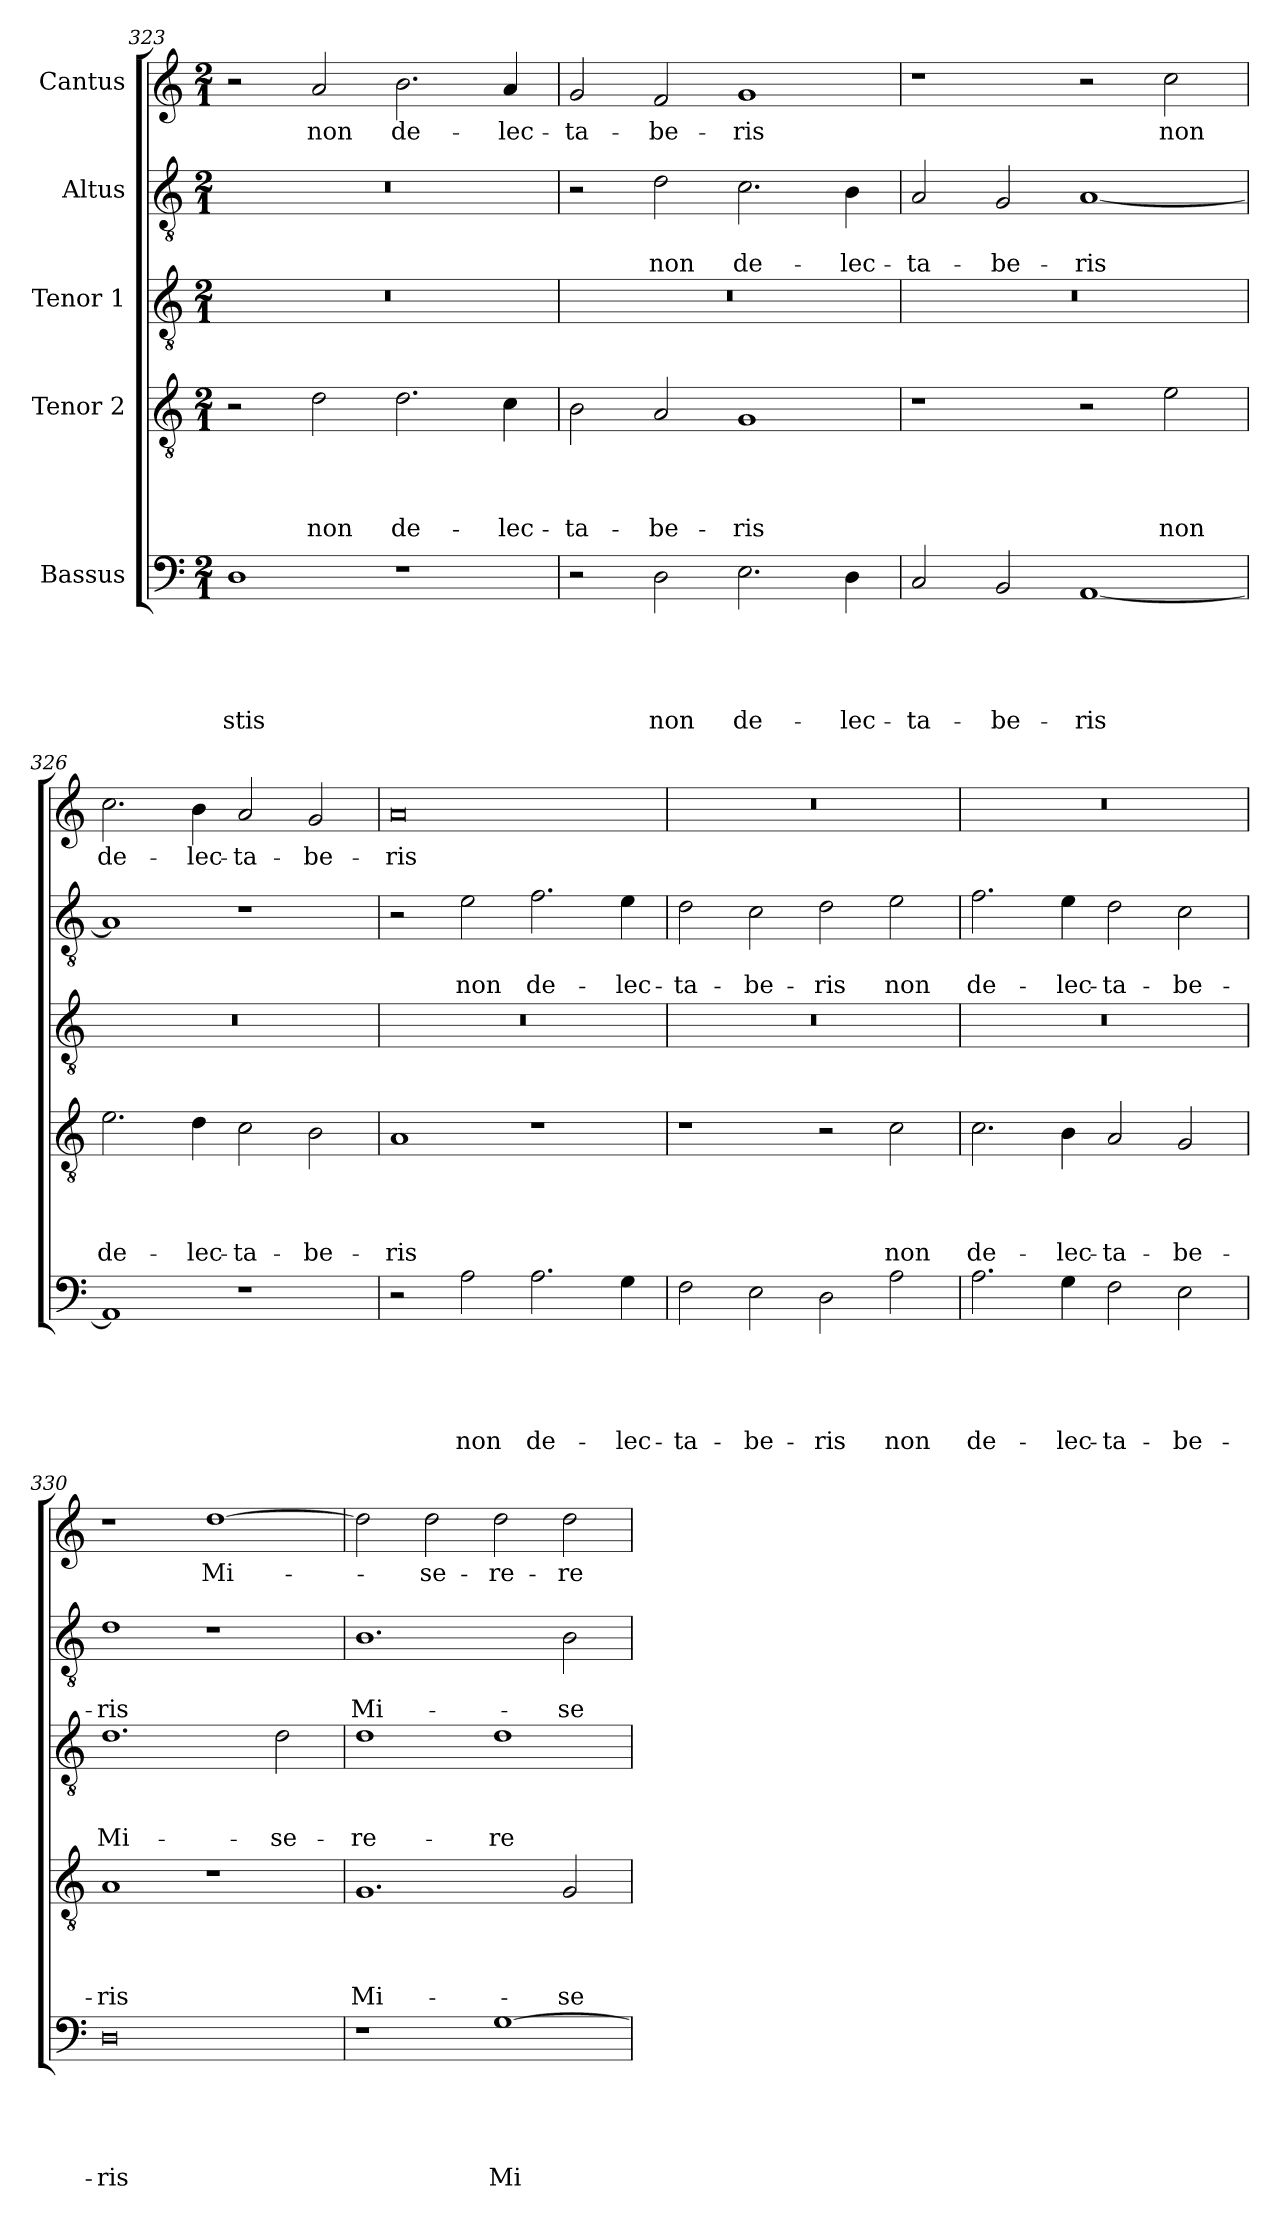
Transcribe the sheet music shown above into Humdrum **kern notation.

**kern	**text	**text	**text	**text	**text	**kern	**text	**text	**text	**text	**kern	**text	**text	**text	**kern	**text	**text	**kern	**text
*part5	*part5	*part5	*part5	*part5	*part5	*part4	*part4	*part4	*part4	*part4	*part3	*part3	*part3	*part3	*part2	*part2	*part2	*part1	*part1
*staff5	*staff5	*staff5	*staff5	*staff5	*staff5	*staff4	*staff4	*staff4	*staff4	*staff4	*staff3	*staff3	*staff3	*staff3	*staff2	*staff2	*staff2	*staff1	*staff1
*I"Bassus	*	*	*	*	*	*I"Tenor 2	*	*	*	*	*I"Tenor 1	*	*	*	*I"Altus	*	*	*I"Cantus	*
*clefF4	*	*	*	*	*	*clefGv2	*	*	*	*	*clefGv2	*	*	*	*clefGv2	*	*	*clefG2	*
*k[]	*	*	*	*	*	*k[]	*	*	*	*	*k[]	*	*	*	*k[]	*	*	*k[]	*
*C:	*	*	*	*	*	*C:	*	*	*	*	*C:	*	*	*	*C:	*	*	*C:	*
*M2/1	*	*	*	*	*	*M2/1	*	*	*	*	*M2/1	*	*	*	*M2/1	*	*	*M2/1	*
=323	=323	=323	=323	=323	=323	=323	=323	=323	=323	=323	=323	=323	=323	=323	=323	=323	=323	=323	=323
!	!	!	!	!	!LO:LY:b	!	!	!	!	!	!	!	!	!	!	!	!	!	!
1D	.	.	.	.	-stis	2r	.	.	.	.	0r	.	.	.	0r	.	.	2r	.
!	!	!	!	!	!	!	!	!	!	!LO:LY:b	!	!	!	!	!	!	!	!	!LO:LY:b
.	.	.	.	.	.	2d\	.	.	.	non	.	.	.	.	.	.	.	2a/	non
!	!	!	!	!	!	!	!	!	!	!LO:LY:b	!	!	!	!	!	!	!	!	!LO:LY:b
1r	.	.	.	.	.	2.d\	.	.	.	de-	.	.	.	.	.	.	.	2.b\	de-
!	!	!	!	!	!	!	!	!	!	!LO:LY:b	!	!	!	!	!	!	!	!	!LO:LY:b
.	.	.	.	.	.	4c\	.	.	.	-lec-	.	.	.	.	.	.	.	4a/	-lec-
=324	=324	=324	=324	=324	=324	=324	=324	=324	=324	=324	=324	=324	=324	=324	=324	=324	=324	=324	=324
!	!	!	!	!	!	!	!	!	!	!LO:LY:b	!	!	!	!	!	!	!	!	!LO:LY:b
2r	.	.	.	.	.	2B\	.	.	.	-ta-	0r	.	.	.	2r	.	.	2g/	-ta-
!	!	!	!	!	!LO:LY:b	!	!	!	!	!LO:LY:b	!	!	!	!	!	!	!LO:LY:b	!	!LO:LY:b
2D\	.	.	.	.	non	2A/	.	.	.	-be-	.	.	.	.	2d\	.	non	2f/	-be-
!	!	!	!	!	!LO:LY:b	!	!	!	!	!LO:LY:b	!	!	!	!	!	!	!LO:LY:b	!	!LO:LY:b
2.E\	.	.	.	.	de-	1G	.	.	.	-ris	.	.	.	.	2.c\	.	de-	1g	-ris
!	!	!	!	!	!LO:LY:b	!	!	!	!	!	!	!	!	!	!	!	!LO:LY:b	!	!
4D\	.	.	.	.	-lec-	.	.	.	.	.	.	.	.	.	4B\	.	-lec-	.	.
=325	=325	=325	=325	=325	=325	=325	=325	=325	=325	=325	=325	=325	=325	=325	=325	=325	=325	=325	=325
!	!	!	!	!	!LO:LY:b	!	!	!	!	!	!	!	!	!	!	!	!LO:LY:b	!	!
2C/	.	.	.	.	-ta-	1r	.	.	.	.	0r	.	.	.	2A/	.	-ta-	1r	.
!	!	!	!	!	!LO:LY:b	!	!	!	!	!	!	!	!	!	!	!	!LO:LY:b	!	!
2BB/	.	.	.	.	-be-	.	.	.	.	.	.	.	.	.	2G/	.	-be-	.	.
!	!	!	!	!	!LO:LY:b	!	!	!	!	!	!	!	!	!	!	!	!LO:LY:b	!	!
[1AA	.	.	.	.	-ris	2r	.	.	.	.	.	.	.	.	[1A	.	-ris	2r	.
!	!	!	!	!	!	!	!	!	!	!LO:LY:b	!	!	!	!	!	!	!	!	!LO:LY:b
.	.	.	.	.	.	2e\	.	.	.	non	.	.	.	.	.	.	.	2cc\	non
=326	=326	=326	=326	=326	=326	=326	=326	=326	=326	=326	=326	=326	=326	=326	=326	=326	=326	=326	=326
!	!	!	!	!	!	!	!	!	!	!LO:LY:b	!	!	!	!	!	!	!	!	!LO:LY:b
1AA]	.	.	.	.	.	2.e\	.	.	.	de-	0r	.	.	.	1A]	.	.	2.cc\	de-
!	!	!	!	!	!	!	!	!	!	!LO:LY:b	!	!	!	!	!	!	!	!	!LO:LY:b
.	.	.	.	.	.	4d\	.	.	.	-lec-	.	.	.	.	.	.	.	4b\	-lec-
!	!	!	!	!	!	!	!	!	!	!LO:LY:b	!	!	!	!	!	!	!	!	!LO:LY:b
1r	.	.	.	.	.	2c\	.	.	.	-ta-	.	.	.	.	1r	.	.	2a/	-ta-
!	!	!	!	!	!	!	!	!	!	!LO:LY:b	!	!	!	!	!	!	!	!	!LO:LY:b
.	.	.	.	.	.	2B\	.	.	.	-be-	.	.	.	.	.	.	.	2g/	-be-
=327	=327	=327	=327	=327	=327	=327	=327	=327	=327	=327	=327	=327	=327	=327	=327	=327	=327	=327	=327
!	!	!	!	!	!	!	!	!	!	!LO:LY:b	!	!	!	!	!	!	!	!	!LO:LY:b
2r	.	.	.	.	.	1A	.	.	.	-ris	0r	.	.	.	2r	.	.	0a	-ris
!	!	!	!	!	!LO:LY:b	!	!	!	!	!	!	!	!	!	!	!	!LO:LY:b	!	!
2A\	.	.	.	.	non	.	.	.	.	.	.	.	.	.	2e\	.	non	.	.
!	!	!	!	!	!LO:LY:b	!	!	!	!	!	!	!	!	!	!	!	!LO:LY:b	!	!
2.A\	.	.	.	.	de-	1r	.	.	.	.	.	.	.	.	2.f\	.	de-	.	.
!	!	!	!	!	!LO:LY:b	!	!	!	!	!	!	!	!	!	!	!	!LO:LY:b	!	!
4G\	.	.	.	.	-lec-	.	.	.	.	.	.	.	.	.	4e\	.	-lec-	.	.
!!LO:LB:g=z
=328	=328	=328	=328	=328	=328	=328	=328	=328	=328	=328	=328	=328	=328	=328	=328	=328	=328	=328	=328
!	!	!	!	!	!LO:LY:b	!	!	!	!	!	!	!	!	!	!	!	!LO:LY:b	!	!
2F\	.	.	.	.	-ta-	1r	.	.	.	.	0r	.	.	.	2d\	.	-ta-	0r	.
!	!	!	!	!	!LO:LY:b	!	!	!	!	!	!	!	!	!	!	!	!LO:LY:b	!	!
2E\	.	.	.	.	-be-	.	.	.	.	.	.	.	.	.	2c\	.	-be-	.	.
!	!	!	!	!	!LO:LY:b	!	!	!	!	!	!	!	!	!	!	!	!LO:LY:b	!	!
2D\	.	.	.	.	-ris	2r	.	.	.	.	.	.	.	.	2d\	.	-ris	.	.
!	!	!	!	!	!LO:LY:b	!	!	!	!	!LO:LY:b	!	!	!	!	!	!	!LO:LY:b	!	!
2A\	.	.	.	.	non	2c\	.	.	.	non	.	.	.	.	2e\	.	non	.	.
=329	=329	=329	=329	=329	=329	=329	=329	=329	=329	=329	=329	=329	=329	=329	=329	=329	=329	=329	=329
!	!	!	!	!	!LO:LY:b	!	!	!	!	!LO:LY:b	!	!	!	!	!	!	!LO:LY:b	!	!
2.A\	.	.	.	.	de-	2.c\	.	.	.	de-	0r	.	.	.	2.f\	.	de-	0r	.
!	!	!	!	!	!LO:LY:b	!	!	!	!	!LO:LY:b	!	!	!	!	!	!	!LO:LY:b	!	!
4G\	.	.	.	.	-lec-	4B\	.	.	.	-lec-	.	.	.	.	4e\	.	-lec-	.	.
!	!	!	!	!	!LO:LY:b	!	!	!	!	!LO:LY:b	!	!	!	!	!	!	!LO:LY:b	!	!
2F\	.	.	.	.	-ta-	2A/	.	.	.	-ta-	.	.	.	.	2d\	.	-ta-	.	.
!	!	!	!	!	!LO:LY:b	!	!	!	!	!LO:LY:b	!	!	!	!	!	!	!LO:LY:b	!	!
2E\	.	.	.	.	-be-	2G/	.	.	.	-be-	.	.	.	.	2c\	.	-be-	.	.
=330	=330	=330	=330	=330	=330	=330	=330	=330	=330	=330	=330	=330	=330	=330	=330	=330	=330	=330	=330
!	!	!	!	!	!LO:LY:b	!	!	!	!	!LO:LY:b	!	!	!	!LO:LY:b	!	!	!LO:LY:b	!	!
0D	.	.	.	.	-ris	1A	.	.	.	-ris	1.d	.	.	Mi-	1d	.	-ris	1r	.
!	!	!	!	!	!	!	!	!	!	!	!	!	!	!	!	!	!	!	!LO:LY:b
.	.	.	.	.	.	1r	.	.	.	.	.	.	.	.	1r	.	.	[1dd	Mi-
!	!	!	!	!	!	!	!	!	!	!	!	!	!	!LO:LY:b	!	!	!	!	!
.	.	.	.	.	.	.	.	.	.	.	2d\	.	.	-se-	.	.	.	.	.
=331	=331	=331	=331	=331	=331	=331	=331	=331	=331	=331	=331	=331	=331	=331	=331	=331	=331	=331	=331
!	!	!	!	!	!	!	!	!	!	!LO:LY:b	!	!	!	!LO:LY:b	!	!	!LO:LY:b	!	!
1r	.	.	.	.	.	1.G	.	.	.	Mi-	1d	.	.	-re-	1.B	.	Mi-	2dd\]	.
!	!	!	!	!	!	!	!	!	!	!	!	!	!	!	!	!	!	!	!LO:LY:b
.	.	.	.	.	.	.	.	.	.	.	.	.	.	.	.	.	.	2dd\	-se-
!	!	!	!	!	!LO:LY:b	!	!	!	!	!	!	!	!	!LO:LY:b	!	!	!	!	!LO:LY:b
[1G	.	.	.	.	Mi-	.	.	.	.	.	1d	.	.	-re	.	.	.	2dd\	-re-
!	!	!	!	!	!	!	!	!	!	!LO:LY:b	!	!	!	!	!	!	!LO:LY:b	!	!LO:LY:b
.	.	.	.	.	.	2G/	.	.	.	-se-	.	.	.	.	2B\	.	-se-	2dd\	-re
=	=	=	=	=	=	=	=	=	=	=	=	=	=	=	=	=	=	=	=
*-	*-	*-	*-	*-	*-	*-	*-	*-	*-	*-	*-	*-	*-	*-	*-	*-	*-	*-	*-
